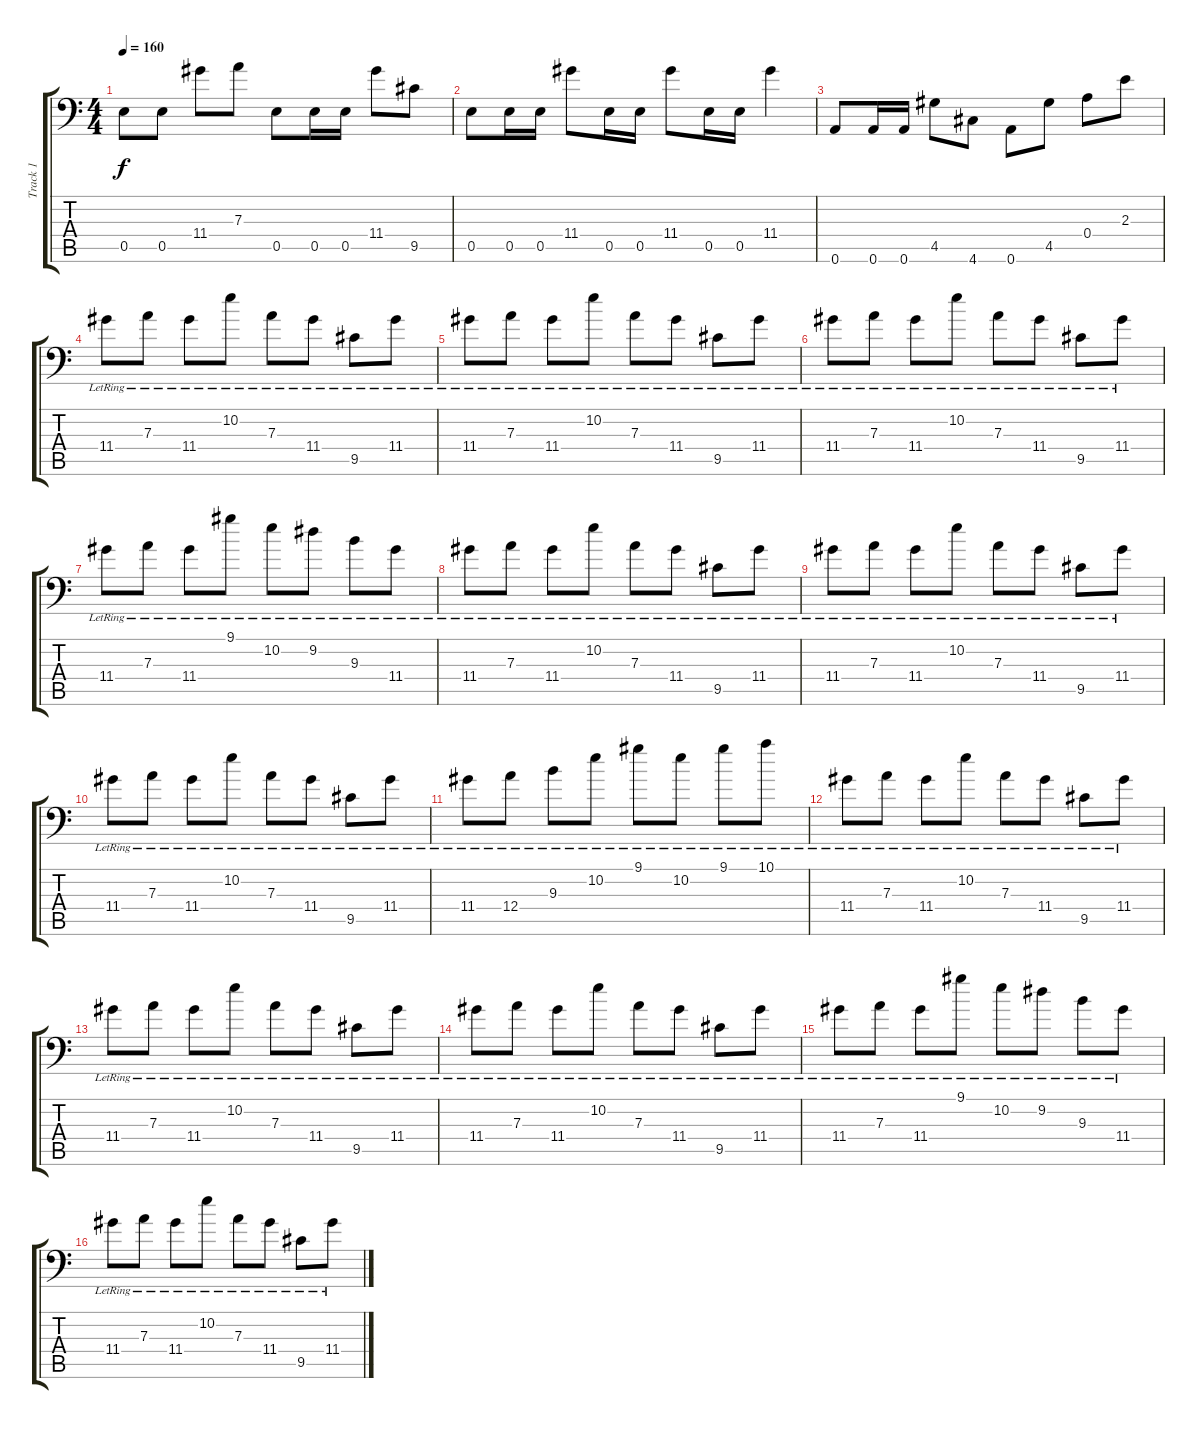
\track ("Track 1" "Track 1") {instrument distortionguitar}
\staff {score tabs}
\tuning (B3 Gb3 D3 A2 E2 A1) {hide}
\ts (4 4)
\tempo 160
\clef f4
\ks c
0.5.8{dy f} 0.5.8 11.4.8 7.3.8 0.5.8 0.5.16 0.5.16 11.4.8 9.5.8 |
0.5.8 0.5.16 0.5.16 11.4.8 0.5.16 0.5.16 11.4.8 0.5.16 0.5.16 11.4.4 |
0.6.8 0.6.16 0.6.16 4.5.8 4.6.8 0.6.8 4.5.8 0.4.8 2.3.8 |
11.4{lr}.8 7.3{lr}.8 11.4{lr}.8 10.2{lr}.8 7.3{lr}.8 11.4{lr}.8 9.5{lr}.8 11.4{lr}.8 |
11.4{lr}.8 7.3{lr}.8 11.4{lr}.8 10.2{lr}.8 7.3{lr}.8 11.4{lr}.8 9.5{lr}.8 11.4{lr}.8 |
11.4{lr}.8 7.3{lr}.8 11.4{lr}.8 10.2{lr}.8 7.3{lr}.8 11.4{lr}.8 9.5{lr}.8 11.4{lr}.8 |
11.4{lr}.8 7.3{lr}.8 11.4{lr}.8 9.1{lr}.8 10.2{lr}.8 9.2{lr}.8 9.3{lr}.8 11.4{lr}.8 |
11.4{lr}.8 7.3{lr}.8 11.4{lr}.8 10.2{lr}.8 7.3{lr}.8 11.4{lr}.8 9.5{lr}.8 11.4{lr}.8 |
11.4{lr}.8 7.3{lr}.8 11.4{lr}.8 10.2{lr}.8 7.3{lr}.8 11.4{lr}.8 9.5{lr}.8 11.4{lr}.8 |
11.4{lr}.8 7.3{lr}.8 11.4{lr}.8 10.2{lr}.8 7.3{lr}.8 11.4{lr}.8 9.5{lr}.8 11.4{lr}.8 |
11.4{lr}.8 12.4{lr}.8 9.3{lr}.8 10.2{lr}.8 9.1{lr}.8 10.2{lr}.8 9.1{lr}.8 10.1{lr}.8 |
11.4{lr}.8 7.3{lr}.8 11.4{lr}.8 10.2{lr}.8 7.3{lr}.8 11.4{lr}.8 9.5{lr}.8 11.4{lr}.8 |
11.4{lr}.8 7.3{lr}.8 11.4{lr}.8 10.2{lr}.8 7.3{lr}.8 11.4{lr}.8 9.5{lr}.8 11.4{lr}.8 |
11.4{lr}.8 7.3{lr}.8 11.4{lr}.8 10.2{lr}.8 7.3{lr}.8 11.4{lr}.8 9.5{lr}.8 11.4{lr}.8 |
11.4{lr}.8 7.3{lr}.8 11.4{lr}.8 9.1{lr}.8 10.2{lr}.8 9.2{lr}.8 9.3{lr}.8 11.4{lr}.8 |
11.4{lr}.8 7.3{lr}.8 11.4{lr}.8 10.2{lr}.8 7.3{lr}.8 11.4{lr}.8 9.5{lr}.8 11.4{lr}.8
